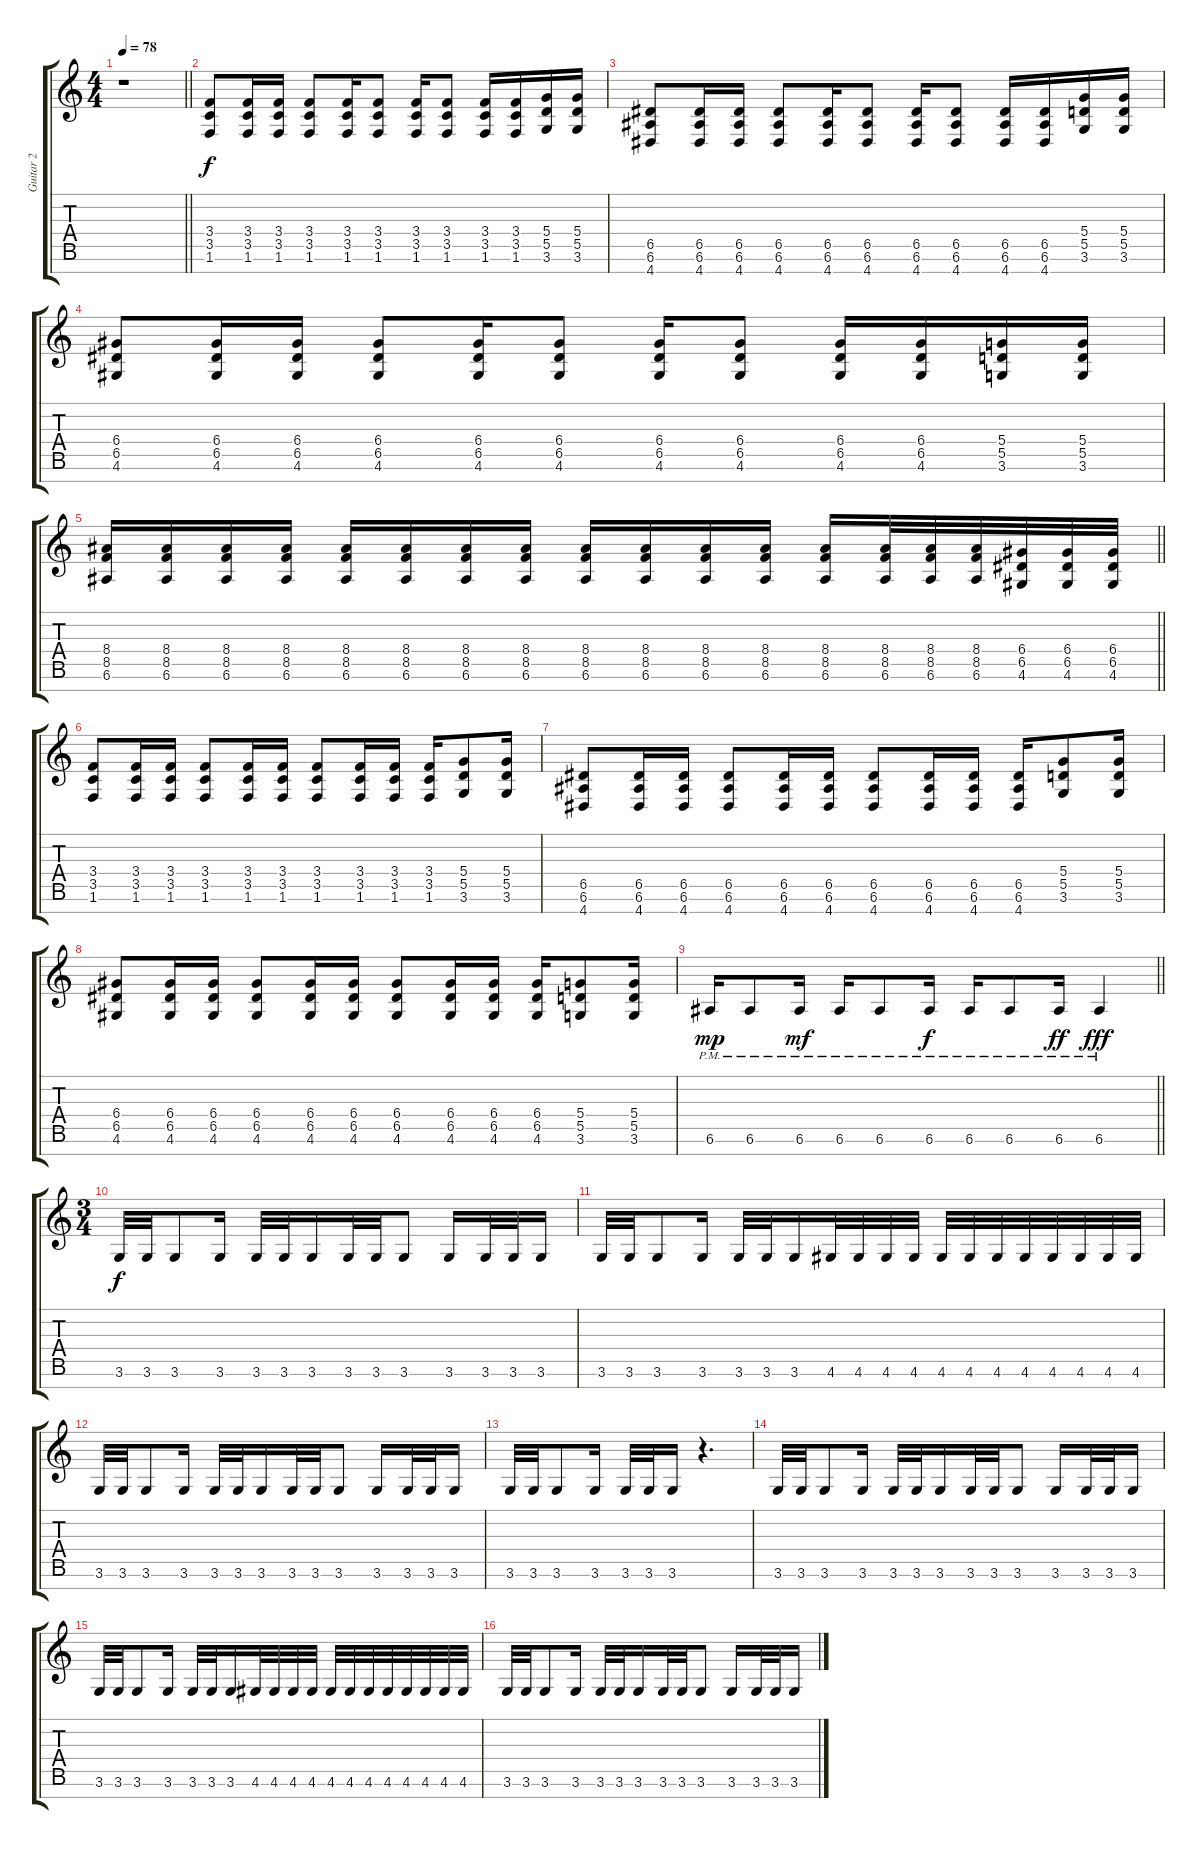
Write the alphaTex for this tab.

\track ("Guitar 2" "Guitar 2") {instrument overdrivenguitar}
\staff {score tabs}
\tuning (E4 B3 G3 D3 A2 E2 B1) {hide}
\ts (4 4)
\tempo 78
\clef g2
\barLineRight lightlight
\ks c
r.1{dy f} |
(3.4 3.5 1.6).8 (3.4 3.5 1.6).16 (3.4 3.5 1.6).16 (3.4 3.5 1.6).8 (3.4 3.5 1.6).16 (3.4 3.5 1.6).8 (3.4 3.5 1.6).16 (3.4 3.5 1.6).8 (3.4 3.5 1.6).16 (3.4 3.5 1.6).16 (5.4 5.5 3.6).16 (5.4 5.5 3.6).16 |
(6.5 6.6 4.7).8 (6.5 6.6 4.7).16 (6.5 6.6 4.7).16 (6.5 6.6 4.7).8 (6.5 6.6 4.7).16 (6.5 6.6 4.7).8 (6.5 6.6 4.7).16 (6.5 6.6 4.7).8 (6.5 6.6 4.7).16 (6.5 6.6 4.7).16 (5.4 5.5 3.6).16 (5.4 5.5 3.6).16 |
(6.4 6.5 4.6).8 (6.4 6.5 4.6).16 (6.4 6.5 4.6).16 (6.4 6.5 4.6).8 (6.4 6.5 4.6).16 (6.4 6.5 4.6).8 (6.4 6.5 4.6).16 (6.4 6.5 4.6).8 (6.4 6.5 4.6).16 (6.4 6.5 4.6).16 (5.4 5.5 3.6).16 (5.4 5.5 3.6).16 |
\barLineRight lightlight
(8.4 8.5 6.6).16 (8.4 8.5 6.6).16 (8.4 8.5 6.6).16 (8.4 8.5 6.6).16 (8.4 8.5 6.6).16 (8.4 8.5 6.6).16 (8.4 8.5 6.6).16 (8.4 8.5 6.6).16 (8.4 8.5 6.6).16 (8.4 8.5 6.6).16 (8.4 8.5 6.6).16 (8.4 8.5 6.6).16 (8.4 8.5 6.6).16 (8.4 8.5 6.6).32 (8.4 8.5 6.6).32 (8.4 8.5 6.6).32 (6.4 6.5 4.6).32 (6.4 6.5 4.6).32 (6.4 6.5 4.6).32 |
(3.4 3.5 1.6).8 (3.4 3.5 1.6).16 (3.4 3.5 1.6).16 (3.4 3.5 1.6).8 (3.4 3.5 1.6).16 (3.4 3.5 1.6).16 (3.4 3.5 1.6).8 (3.4 3.5 1.6).16 (3.4 3.5 1.6).16 (3.4 3.5 1.6).16 (5.4 5.5 3.6).8 (5.4 5.5 3.6).16 |
(6.5 6.6 4.7).8 (6.5 6.6 4.7).16 (6.5 6.6 4.7).16 (6.5 6.6 4.7).8 (6.5 6.6 4.7).16 (6.5 6.6 4.7).16 (6.5 6.6 4.7).8 (6.5 6.6 4.7).16 (6.5 6.6 4.7).16 (6.5 6.6 4.7).16 (5.4 5.5 3.6).8 (5.4 5.5 3.6).16 |
(6.4 6.5 4.6).8 (6.4 6.5 4.6).16 (6.4 6.5 4.6).16 (6.4 6.5 4.6).8 (6.4 6.5 4.6).16 (6.4 6.5 4.6).16 (6.4 6.5 4.6).8 (6.4 6.5 4.6).16 (6.4 6.5 4.6).16 (6.4 6.5 4.6).16 (5.4 5.5 3.6).8 (5.4 5.5 3.6).16 |
\barLineRight lightlight
6.6{pm}.16{dy mp} 6.6{pm}.8 6.6{pm}.16{dy mf} 6.6{pm}.16 6.6{pm}.8 6.6{pm}.16{dy f} 6.6{pm}.16 6.6{pm}.8 6.6{pm}.16{dy ff} 6.6{pm}.4{dy fff} |
\ts (3 4)
3.6.32{dy f} 3.6.32 3.6.8 3.6.16 3.6.32 3.6.32 3.6.16 3.6.32 3.6.32 3.6.8 3.6.16 3.6.32 3.6.32 3.6.16 |
3.6.32 3.6.32 3.6.8 3.6.16 3.6.32 3.6.32 3.6.16 4.6.32 4.6.32 4.6.32 4.6.32 4.6.32 4.6.32 4.6.32 4.6.32 4.6.32 4.6.32 4.6.32 4.6.32 |
3.6.32 3.6.32 3.6.8 3.6.16 3.6.32 3.6.32 3.6.16 3.6.32 3.6.32 3.6.8 3.6.16 3.6.32 3.6.32 3.6.16 |
3.6.32 3.6.32 3.6.8 3.6.16 3.6.32 3.6.32 3.6.16 r.4{d} |
3.6.32 3.6.32 3.6.8 3.6.16 3.6.32 3.6.32 3.6.16 3.6.32 3.6.32 3.6.8 3.6.16 3.6.32 3.6.32 3.6.16 |
3.6.32 3.6.32 3.6.8 3.6.16 3.6.32 3.6.32 3.6.16 4.6.32 4.6.32 4.6.32 4.6.32 4.6.32 4.6.32 4.6.32 4.6.32 4.6.32 4.6.32 4.6.32 4.6.32 |
3.6.32 3.6.32 3.6.8 3.6.16 3.6.32 3.6.32 3.6.16 3.6.32 3.6.32 3.6.8 3.6.16 3.6.32 3.6.32 3.6.16
